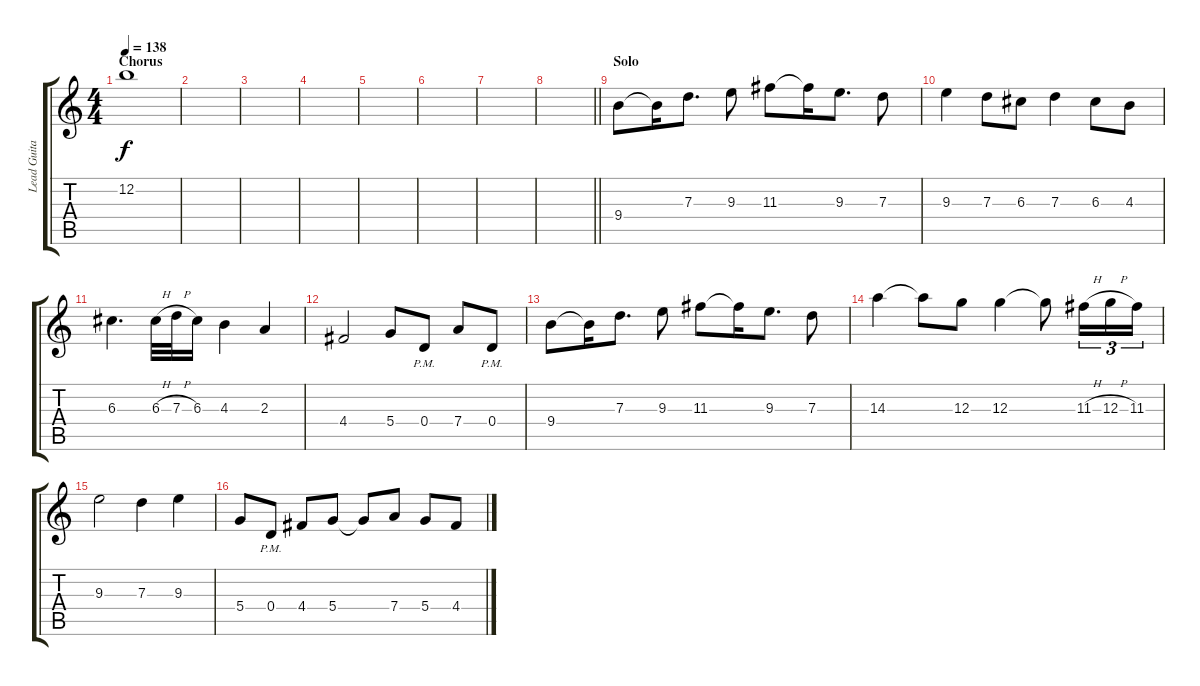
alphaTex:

\track ("Lead Guitar" "Lead Guita") {instrument distortionguitar}
\staff {score tabs}
\tuning (E4 B3 G3 D3 A2 E2) {hide}
\ts (4 4)
\section ("" "Chorus")
\tempo 138
\clef g2
\ks c
12.2.1{dy f} |
|
|
|
|
|
|
\barLineRight lightlight
|
\section ("" "Solo")
9.4.8{volume 16} 9.4{t}.16 7.3.8{d} 9.3.8 11.3.8 11.3{t}.16 9.3.8{d} 7.3.8 |
9.3.4 7.3.8 6.3.8 7.3.4 6.3.8 4.3.8 |
6.3.4{d} 6.3{h}.32 7.3{h}.32 6.3.16 4.3.4 2.3.4 |
4.4.2 5.4.8 0.4{pm}.8 7.4.8 0.4{pm}.8 |
9.4.8 9.4{t}.16 7.3.8{d} 9.3.8 11.3.8 11.3{t}.16 9.3.8{d} 7.3.8 |
14.3.4 14.3{t}.8 12.3.8 12.3.4 12.3{t}.8 11.3{h}.16{tu (3 2)} 12.3{h}.16{tu (3 2)} 11.3.16{tu (3 2)} |
9.3.2 7.3.4 9.3.4 |
5.4.8 0.4{pm}.8 4.4.8 5.4.8 5.4{t}.8 7.4.8 5.4.8 4.4.8
